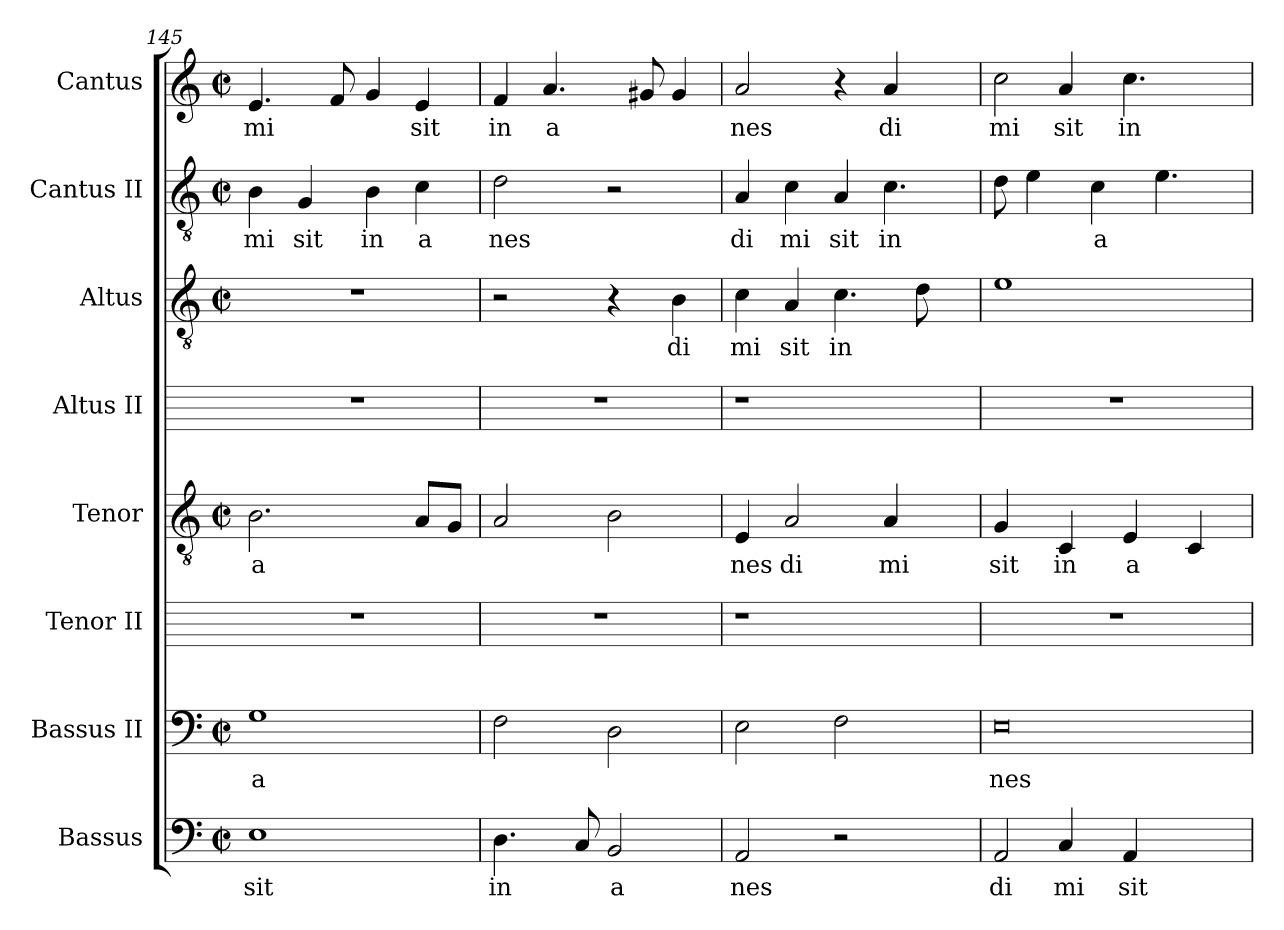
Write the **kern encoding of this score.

**kern	**text	**kern	**text	**kern	**kern	**text	**kern	**kern	**text	**kern	**text	**kern	**text
*part8	*part8	*part7	*part7	*part6	*part5	*part5	*part4	*part3	*part3	*part2	*part2	*part1	*part1
*staff8	*staff8	*staff7	*staff7	*staff6	*staff5	*staff5	*staff4	*staff3	*staff3	*staff2	*staff2	*staff1	*staff1
*I"Bassus	*	*I"Bassus II	*	*I"Tenor II	*I"Tenor	*	*I"Altus II	*I"Altus	*	*I"Cantus II	*	*I"Cantus	*
*I'Bassus	*	*I'Bassus II	*	*	*I'Tenor	*	*I'Altus II	*I'Altus	*	*I'Cantus II	*	*I'Cantus	*
*clefF4	*	*clefF4	*	*	*clefGv2	*	*	*clefGv2	*	*clefGv2	*	*clefG2	*
*M2/2	*	*M2/2	*	*	*M2/2	*	*	*M2/2	*	*M2/2	*	*M2/2	*
*met(c|)	*	*met(c|)	*	*	*met(c|)	*	*	*met(c|)	*	*met(c|)	*	*met(c|)	*
=145	=145	=145	=145	=145	=145	=145	=145	=145	=145	=145	=145	=145	=145
!	!LO:LY:b:cj	!	!LO:LY:b:rj	!	!	!LO:LY:b:cj	!	!	!	!	!LO:LY:b:cj	!	!LO:LY:b
1E	sit	1G	a	1r	2.B\	a	1r	1r	.	4B\	mi	4.e/	mi
!	!	!	!	!	!	!	!	!	!	!	!LO:LY:b:cj	!	!
.	.	.	.	.	.	.	.	.	.	4G/	sit	.	.
.	.	.	.	.	.	.	.	.	.	.	.	8f/	.
!	!	!	!	!	!	!	!	!	!	!	!LO:LY:b:cj	!	!
.	.	.	.	.	.	.	.	.	.	4B\	in	4g/	.
!	!	!	!	!	!	!	!	!	!	!	!LO:LY:b:cj	!	!LO:LY:b:cj
.	.	.	.	.	8A/L	.	.	.	.	4c\	a	4e/	sit
.	.	.	.	.	8G/J	.	.	.	.	.	.	.	.
=146	=146	=146	=146	=146	=146	=146	=146	=146	=146	=146	=146	=146	=146
!	!LO:LY:b:cj	!	!	!	!	!	!	!	!	!	!LO:LY:b:cj	!	!LO:LY:b:cj
4.D\	in	2F\	.	1r	2A/	.	1r	2r	.	2d\	nes	4f/	in
!	!	!	!	!	!	!	!	!	!	!	!	!	!LO:LY:b:cj
.	.	.	.	.	.	.	.	.	.	.	.	4.a/	a
8C/	.	.	.	.	.	.	.	.	.	.	.	.	.
!	!LO:LY:b:cj	!	!	!	!	!	!	!	!	!	!	!	!
2BB/	a	2D\	.	.	2B\	.	.	4r	.	2r	.	.	.
.	.	.	.	.	.	.	.	.	.	.	.	8g#/	.
!	!	!	!	!	!	!	!	!	!LO:LY:b:cj	!	!	!	!
.	.	.	.	.	.	.	.	4B\	di	.	.	4g#/	.
=147	=147	=147	=147	=147	=147	=147	=147	=147	=147	=147	=147	=147	=147
!	!LO:LY:b:cj	!	!	!	!	!LO:LY:b:cj	!	!	!LO:LY:b:cj	!	!LO:LY:b:cj	!	!LO:LY:b:cj
2AA/	nes	2E\	.	1r	4E/	nes	1r	4c\	mi	4A/	di	2a/	nes
!	!	!	!	!	!	!LO:LY:b:cj	!	!	!LO:LY:b:cj	!	!LO:LY:b:cj	!	!
.	.	.	.	.	2A/	di	.	4A/	sit	4c\	mi	.	.
!	!	!	!	!	!	!	!	!	!LO:LY:b:cj	!	!LO:LY:b:cj	!	!
2r	.	2F\	.	.	.	.	.	4.c\	in	4A/	sit	4r	.
!	!	!	!	!	!	!LO:LY:b:cj	!	!	!	!	!LO:LY:b:cj	!	!LO:LY:b:cj
.	.	.	.	.	4A/	mi	.	.	.	4.c\	in	4a/	di
.	.	.	.	.	.	.	.	8d\	.	.	.	.	.
8ryy	.	8ryy	.	8ryy	8ryy	.	8ryy	8ryy	.	.	.	8ryy	.
=148	=148	=148	=148	=148	=148	=148	=148	=148	=148	=148	=148	=148	=148
!LO:N:vis=2	!LO:LY:b:cj	!LO:N:vis=0	!LO:LY:b:cj	!	!	!LO:LY:b:cj	!	!LO:N:vis=1	!	!	!	!LO:N:vis=2	!LO:LY:b:cj
4AA/	di	4E	nes	1r	4G/	sit	1r	4e	.	8d\	.	4cc\	mi
.	.	.	.	.	.	.	.	.	.	4e\	.	.	.
!	!LO:LY:b:cj	!	!	!	!	!LO:LY:b:cj	!	!	!	!	!	!	!LO:LY:b:cj
4C/	mi	2.ryy	.	.	4C/	in	.	2.ryy	.	.	.	4a/	sit
!	!	!	!	!	!	!	!	!	!	!	!LO:LY:b:cj	!	!
.	.	.	.	.	.	.	.	.	.	4c\	a	.	.
!	!LO:LY:b:cj	!	!	!	!	!LO:LY:b:cj	!	!	!	!	!	!LO:N:vis=4.	!LO:LY:b:cj
4AA/	sit	.	.	.	4E/	a	.	.	.	.	.	4cc\	in
!	!	!	!	!	!	!	!	!	!	!LO:N:vis=4.	!	!	!
.	.	.	.	.	.	.	.	.	.	4e\	.	.	.
4ryy	.	.	.	.	4C/	.	.	.	.	.	.	4ryy	.
.	.	.	.	.	.	.	.	.	.	8ryy	.	.	.
=	=	=	=	=	=	=	=	=	=	=	=	=	=
*-	*-	*-	*-	*-	*-	*-	*-	*-	*-	*-	*-	*-	*-
